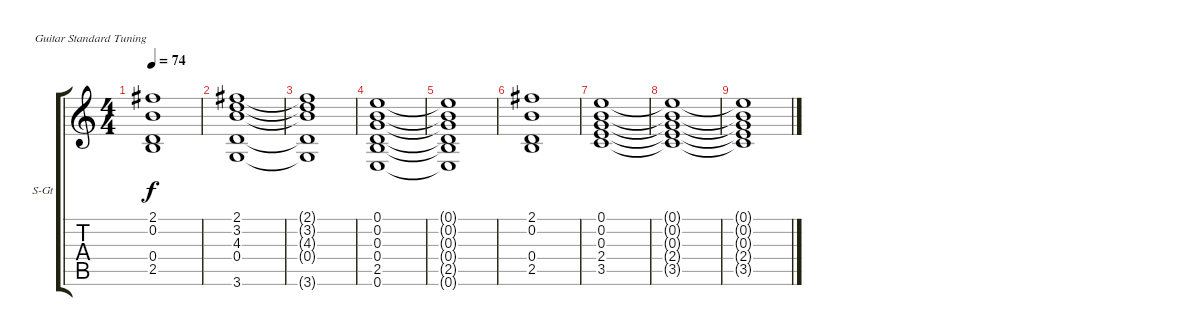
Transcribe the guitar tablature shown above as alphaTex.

\bracketExtendMode groupsimilarinstruments
\firstSystemTrackNameOrientation horizontal
\otherSystemsTrackNameOrientation horizontal
\track ("Synth" "S-Gt") {instrument stringensemble1}
\staff {score tabs}
\tuning (E4 B3 G3 D3 A2 E2)
\displaytranspose 12
\ts (4 4)
\tempo 74
\clef g2
\ks c
(2.1{t} 0.2{t} 0.4{t} 2.5{t}).1{dy f} |
(2.1 3.2 4.3 0.4 3.6).1 |
(2.1{t} 3.2{t} 4.3{t} 0.4{t} 3.6{t}).1 |
(0.1 0.2 0.3 0.4 2.5 0.6).1 |
(0.1{t} 0.2{t} 0.3{t} 0.4{t} 2.5{t} 0.6{t}).1 |
(2.1 0.2 0.4 2.5).1 |
(0.1 0.2 0.3 2.4 3.5).1 |
(0.1{t} 0.2{t} 0.3{t} 2.4{t} 3.5{t}).1 |
(0.1{t} 0.2{t} 0.3{t} 2.4{t} 3.5{t}).1
